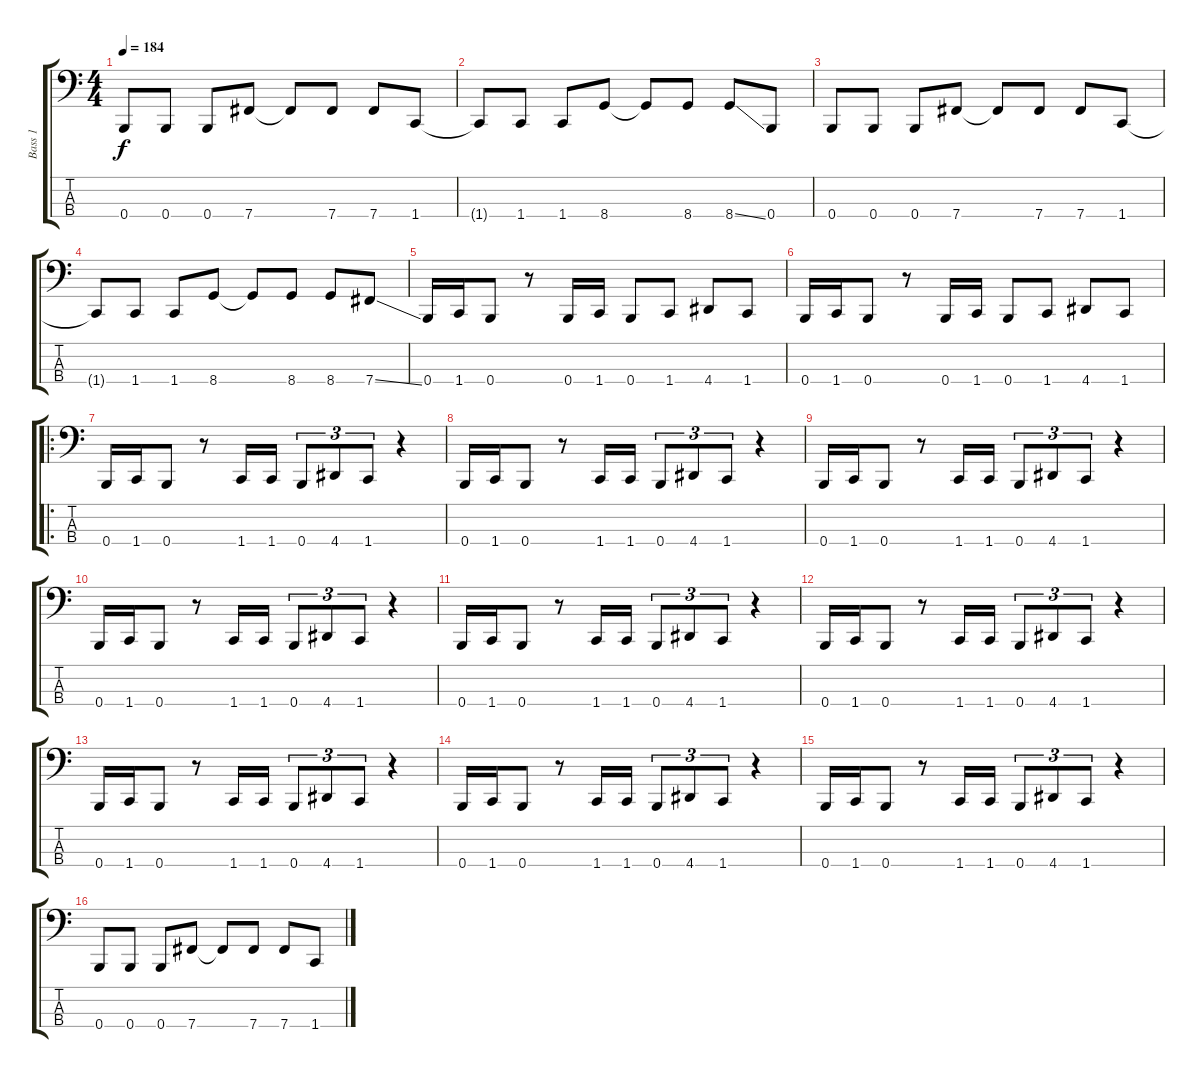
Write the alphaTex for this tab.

\track ("Bass 1" "Bass 1") {instrument electricbasspick}
\staff {score tabs}
\tuning (E2 B1 Gb1 B0) {hide}
\ts (4 4)
\tempo 184
\clef f4
\ks c
0.4.8{dy f} 0.4.8 0.4.8 7.4.8 7.4{t}.8 7.4.8 7.4.8 1.4.8 |
1.4{t}.8 1.4.8 1.4.8 8.4.8 8.4{t}.8 8.4.8 8.4{ss}.8 0.4.8 |
0.4.8 0.4.8 0.4.8 7.4.8 7.4{t}.8 7.4.8 7.4.8 1.4.8 |
1.4{t}.8 1.4.8 1.4.8 8.4.8 8.4{t}.8 8.4.8 8.4.8 7.4{ss}.8 |
0.4.16 1.4.16 0.4.8 r.8 0.4.16 1.4.16 0.4.8 1.4.8 4.4.8 1.4.8 |
0.4.16 1.4.16 0.4.8 r.8 0.4.16 1.4.16 0.4.8 1.4.8 4.4.8 1.4.8 |
\ro
0.4.16 1.4.16 0.4.8 r.8 1.4.16 1.4.16 0.4.8{tu (3 2)} 4.4.8{tu (3 2)} 1.4.8{tu (3 2)} r.4 |
0.4.16 1.4.16 0.4.8 r.8 1.4.16 1.4.16 0.4.8{tu (3 2)} 4.4.8{tu (3 2)} 1.4.8{tu (3 2)} r.4 |
0.4.16 1.4.16 0.4.8 r.8 1.4.16 1.4.16 0.4.8{tu (3 2)} 4.4.8{tu (3 2)} 1.4.8{tu (3 2)} r.4 |
0.4.16 1.4.16 0.4.8 r.8 1.4.16 1.4.16 0.4.8{tu (3 2)} 4.4.8{tu (3 2)} 1.4.8{tu (3 2)} r.4 |
0.4.16 1.4.16 0.4.8 r.8 1.4.16 1.4.16 0.4.8{tu (3 2)} 4.4.8{tu (3 2)} 1.4.8{tu (3 2)} r.4 |
0.4.16 1.4.16 0.4.8 r.8 1.4.16 1.4.16 0.4.8{tu (3 2)} 4.4.8{tu (3 2)} 1.4.8{tu (3 2)} r.4 |
0.4.16 1.4.16 0.4.8 r.8 1.4.16 1.4.16 0.4.8{tu (3 2)} 4.4.8{tu (3 2)} 1.4.8{tu (3 2)} r.4 |
0.4.16 1.4.16 0.4.8 r.8 1.4.16 1.4.16 0.4.8{tu (3 2)} 4.4.8{tu (3 2)} 1.4.8{tu (3 2)} r.4 |
0.4.16 1.4.16 0.4.8 r.8 1.4.16 1.4.16 0.4.8{tu (3 2)} 4.4.8{tu (3 2)} 1.4.8{tu (3 2)} r.4 |
0.4.8 0.4.8 0.4.8 7.4.8 7.4{t}.8 7.4.8 7.4.8 1.4.8
